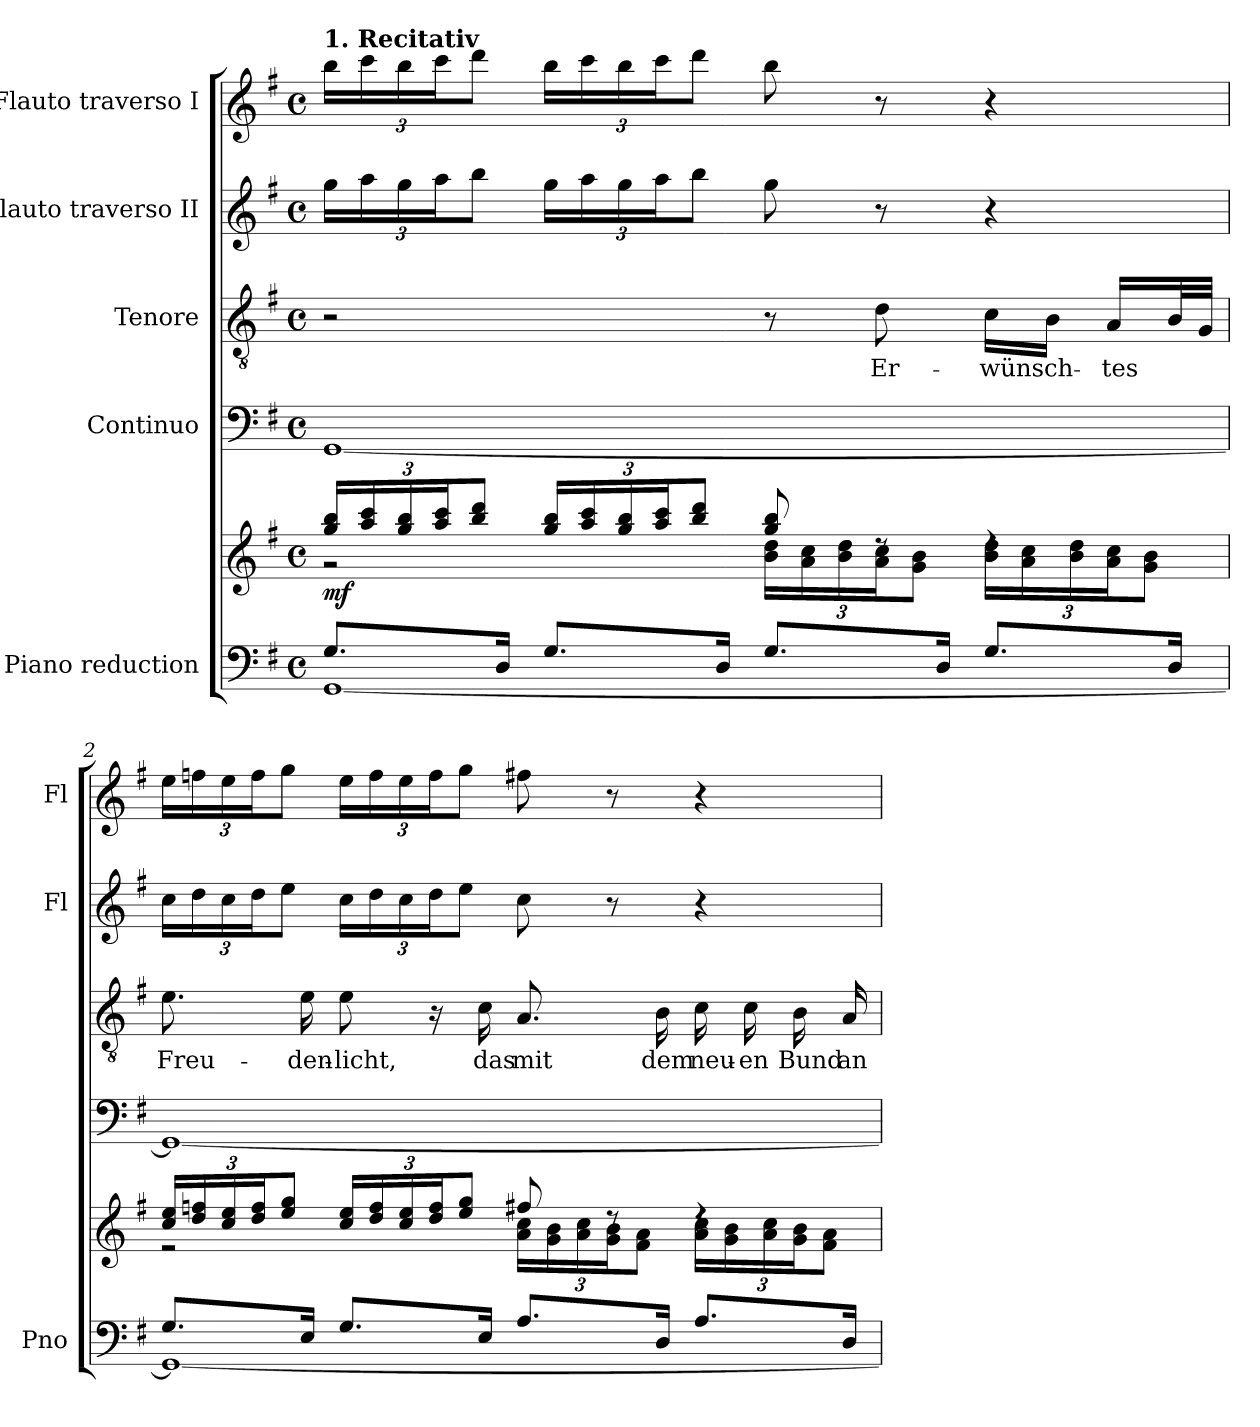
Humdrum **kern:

**kern	**kern	**dynam	**kern	**kern	**text	**kern	**kern
*part5	*part5	*part5	*part4	*part3	*part3	*part2	*part1
*staff6	*staff5	*staff5/6	*staff4	*staff3	*staff3	*staff2	*staff1
*I"Piano reduction	*	*	*I"Continuo	*I"Tenore	*	*I"Flauto traverso II	*I"Flauto traverso I
*I'Pno	*	*	*	*	*	*I'Fl	*I'Fl
*clefF4	*clefG2	*	*clefF4	*clefGv2	*	*clefG2	*clefG2
*k[f#]	*k[f#]	*	*k[f#]	*k[f#]	*	*k[f#]	*k[f#]
*M4/4	*M4/4	*	*M4/4	*M4/4	*	*M4/4	*M4/4
*met(c)	*met(c)	*	*met(c)	*met(c)	*	*met(c)	*met(c)
=1	=1	=1	=1	=1	=1	=1	=1
*^	*	*	*	*	*	*	*
*	*	*Xbrackettup	*	*	*	*	*Xbrackettup	*Xbrackettup
*	*	*^	*	*	*	*	*	*
!	!	!	!	!	!	!	!	!	!LO:TX:a:B:t=1. Recitativ
!	!	!	!	!LO:DY:b	!	!	!	!	!
8.G/L	[1GG	24gg/ 24bb/LL	2r	mf	[1GG	2r	.	24gg\LL	24bb\LL
.	.	24aa/ 24ccc/	.	.	.	.	.	24aa\	24ccc\
.	.	24gg/ 24bb/	.	.	.	.	.	24gg\	24bb\
.	.	24aa/ 24ccc/J	.	.	.	.	.	24aa\J	24ccc\J
.	.	12bb/ 12ddd/J	.	.	.	.	.	12bb\J	12ddd\J
16D/Jk	.	.	.	.	.	.	.	.	.
8.G/L	.	24gg/ 24bb/LL	.	.	.	.	.	24gg\LL	24bb\LL
.	.	24aa/ 24ccc/	.	.	.	.	.	24aa\	24ccc\
.	.	24gg/ 24bb/	.	.	.	.	.	24gg\	24bb\
.	.	24aa/ 24ccc/J	.	.	.	.	.	24aa\J	24ccc\J
.	.	12bb/ 12ddd/J	.	.	.	.	.	12bb\J	12ddd\J
16D/Jk	.	.	.	.	.	.	.	.	.
8.G/L	.	8gg/ 8bb/	24b\ 24dd\LL	.	.	8r	.	8gg\	8bb\
.	.	.	24a\ 24cc\	.	.	.	.	.	.
.	.	.	24b\ 24dd\	.	.	.	.	.	.
!	!	!	!	!	!	!	!LO:LY:b	!	!
.	.	8rdd	24a\ 24cc\J	.	.	8d\	Er-	8r	8r
.	.	.	12g\ 12b\J	.	.	.	.	.	.
16D/Jk	.	.	.	.	.	.	.	.	.
!	!	!	!	!	!	!	!LO:LY:b	!	!
8.G/L	.	4rdd	24b\ 24dd\LL	.	.	16c\LL	-wünsch-	4r	4r
.	.	.	24a\ 24cc\	.	.	.	.	.	.
.	.	.	.	.	.	16B\JJ	.	.	.
.	.	.	24b\ 24dd\	.	.	.	.	.	.
!	!	!	!	!	!	!	!LO:LY:b	!	!
.	.	.	24a\ 24cc\J	.	.	16A/LL	-tes	.	.
.	.	.	12g\ 12b\J	.	.	.	.	.	.
16D/Jk	.	.	.	.	.	32B/L	.	.	.
.	.	.	.	.	.	32G/JJJ	.	.	.
=2	=2	=2	=2	=2	=2	=2	=2	=2	=2
!	!	!	!	!	!	!	!LO:LY:b	!	!
8.G/L	1GG_	24cc/ 24ee/LL	2r	.	1GG_	8.e\	Freu-	24cc\LL	24ee\LL
.	.	24dd/ 24ffn/	.	.	.	.	.	24dd\	24ffn\
.	.	24cc/ 24ee/	.	.	.	.	.	24cc\	24ee\
.	.	24dd/ 24ff/J	.	.	.	.	.	24dd\J	24ff\J
.	.	12ee/ 12gg/J	.	.	.	.	.	12ee\J	12gg\J
!	!	!	!	!	!	!	!LO:LY:b	!	!
16E/Jk	.	.	.	.	.	16e\	-den-	.	.
!	!	!	!	!	!	!	!LO:LY:b	!	!
8.G/L	.	24cc/ 24ee/LL	.	.	.	8e\	-licht,	24cc\LL	24ee\LL
.	.	24dd/ 24ff/	.	.	.	.	.	24dd\	24ff\
.	.	24cc/ 24ee/	.	.	.	.	.	24cc\	24ee\
.	.	24dd/ 24ff/J	.	.	.	16r	.	24dd\J	24ff\J
.	.	12ee/ 12gg/J	.	.	.	.	.	12ee\J	12gg\J
!	!	!	!	!	!	!	!LO:LY:b	!	!
16E/Jk	.	.	.	.	.	16c\	das	.	.
!	!	!	!	!	!	!	!LO:LY:b	!	!
8.A/L	.	8ff#X/	24a\ 24cc\LL	.	.	8.A/	mit	8cc\	8ff#X\
.	.	.	24g\ 24b\	.	.	.	.	.	.
.	.	.	24a\ 24cc\	.	.	.	.	.	.
.	.	8rdd	24g\ 24b\J	.	.	.	.	8r	8r
.	.	.	12f#\ 12a\J	.	.	.	.	.	.
!	!	!	!	!	!	!	!LO:LY:b	!	!
16D/Jk	.	.	.	.	.	16B\	dem	.	.
!	!	!	!	!	!	!	!LO:LY:b	!	!
8.A/L	.	4rdd	24a\ 24cc\LL	.	.	16c\	neu-	4r	4r
.	.	.	24g\ 24b\	.	.	.	.	.	.
!	!	!	!	!	!	!	!LO:LY:b	!	!
.	.	.	.	.	.	16c\	-en	.	.
.	.	.	24a\ 24cc\	.	.	.	.	.	.
!	!	!	!	!	!	!	!LO:LY:b	!	!
.	.	.	24g\ 24b\J	.	.	16B\	Bund	.	.
.	.	.	12f#\ 12a\J	.	.	.	.	.	.
!	!	!	!	!	!	!	!LO:LY:b	!	!
16D/Jk	.	.	.	.	.	16A/	an-	.	.
*v	*v	*	*	*	*	*	*	*	*
*	*v	*v	*	*	*	*	*	*
=	=	=	=	=	=	=	=
*-	*-	*-	*-	*-	*-	*-	*-
